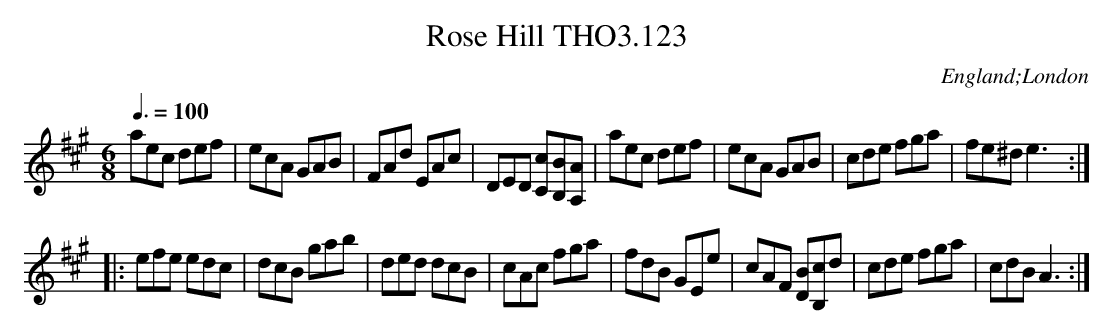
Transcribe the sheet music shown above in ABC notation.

X:1
T:Rose Hill THO3.123
O:England;London
M:6/8
L:1/8
Q:3/8=100
K:A
aec def|ecA GAB|FAd EAc|DED [cC][BB,][AA,]|aec def|ecA GAB|cde fga|fe^d e3:|
|:efe edc|dcB gab|ded dcB|cAc fga|fdB GEe|cAF [BD][cB,]d|cde fga|cdB A3:|
